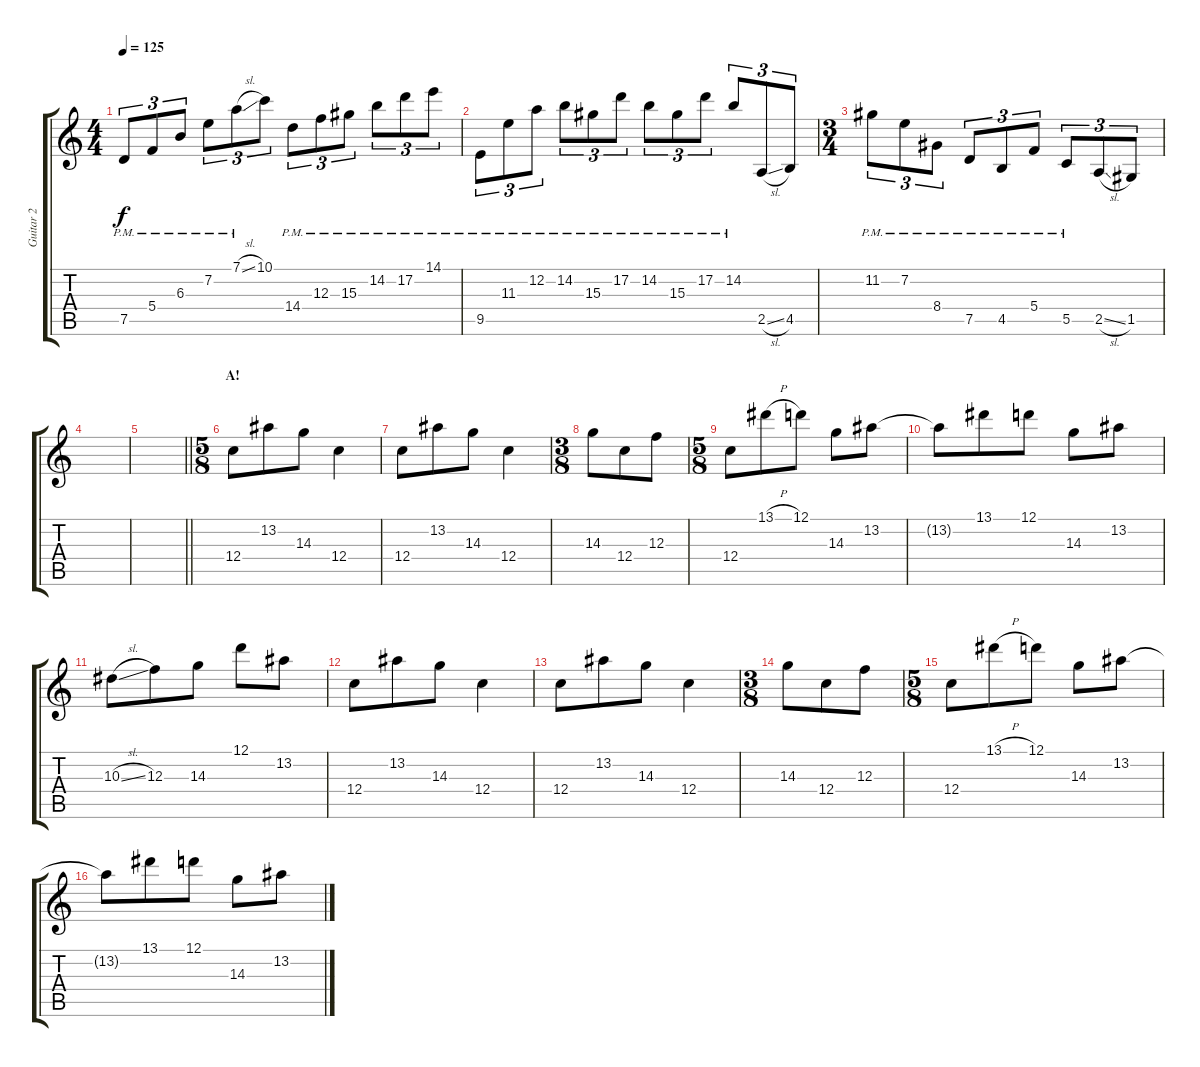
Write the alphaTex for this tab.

\track ("Guitar 2" "Guitar 2") {instrument overdrivenguitar}
\staff {score tabs}
\tuning (D4 A3 F3 C3 G2 C2) {hide}
\ts (4 4)
\tempo 125
\clef g2
\ks c
7.5{pm}.8{tu (3 2) dy f} 5.4{pm}.8{tu (3 2)} 6.3{pm}.8{tu (3 2)} 7.2{pm}.8{tu (3 2)} 7.1{sl pm}.8{tu (3 2)} 10.1.8{tu (3 2)} 14.4{pm}.8{tu (3 2)} 12.3{pm}.8{tu (3 2)} 15.3{pm}.8{tu (3 2)} 14.2{pm}.8{tu (3 2)} 17.2{pm}.8{tu (3 2)} 14.1{pm}.8{tu (3 2)} |
9.5{pm}.8{tu (3 2)} 11.3{pm}.8{tu (3 2)} 12.2{pm}.8{tu (3 2)} 14.2{pm}.8{tu (3 2)} 15.3{pm}.8{tu (3 2)} 17.2{pm}.8{tu (3 2)} 14.2{pm}.8{tu (3 2)} 15.3{pm}.8{tu (3 2)} 17.2{pm}.8{tu (3 2)} 14.2{pm}.8{tu (3 2)} 2.5{sl}.8{tu (3 2)} 4.5.8{tu (3 2)} |
\ts (3 4)
11.2{pm}.8{tu (3 2)} 7.2{pm}.8{tu (3 2)} 8.4{pm}.8{tu (3 2)} 7.5{pm}.8{tu (3 2)} 4.5{pm}.8{tu (3 2)} 5.4{pm}.8{tu (3 2)} 5.5{pm}.8{tu (3 2)} 2.5{sl}.8{tu (3 2)} 1.5.8{tu (3 2)} |
|
\barLineRight lightlight
|
\ts (5 8)
\section ("" "A!")
12.4.8{instrument overdrivenguitar} 13.2.8 14.3.8 12.4.4 |
12.4.8 13.2.8 14.3.8 12.4.4 |
\ts (3 8)
14.3.8 12.4.8 12.3.8 |
\ts (5 8)
12.4.8 13.1{h}.8 12.1.8 14.3.8 13.2.8 |
13.2{t}.8 13.1.8 12.1.8 14.3.8 13.2.8 |
10.3{sl}.8 12.3.8 14.3.8 12.1.8 13.2.8 |
12.4.8 13.2.8 14.3.8 12.4.4 |
12.4.8 13.2.8 14.3.8 12.4.4 |
\ts (3 8)
14.3.8 12.4.8 12.3.8 |
\ts (5 8)
12.4.8 13.1{h}.8 12.1.8 14.3.8 13.2.8 |
13.2{t}.8 13.1.8 12.1.8 14.3.8 13.2.8
